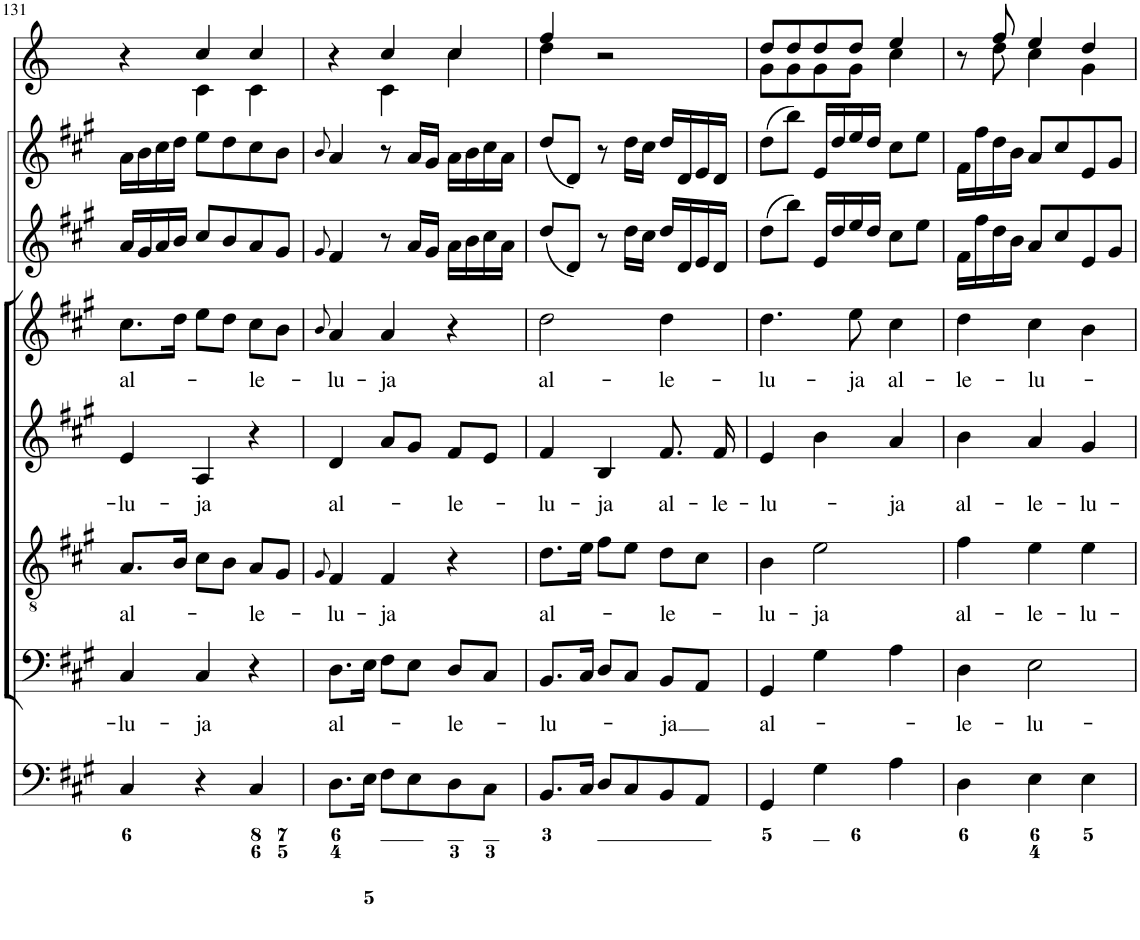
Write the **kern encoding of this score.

**kern	**kern	**text	**kern	**text	**kern	**text	**kern	**text	**kern	**kern	**kern
*part8	*part7	*part7	*part6	*part6	*part5	*part5	*part4	*part4	*part3	*part2	*part1
*staff8	*staff7	*staff7	*staff6	*staff6	*staff5	*staff5	*staff4	*staff4	*staff3	*staff2	*staff1
*I"Organ	*I"Voice	*	*I"Tenor	*	*I"Alto	*	*I"Voice	*	*I"Violin	*I"Violini	*I"Corni in A
*	*	*	*	*	*	*	*	*	*I'Vln	*I'Vln	*
!!LO:PB:g=z
*clefF4	*clefF4	*	*clefGv2	*	*clefG2	*	*clefG2	*	*clefG2	*clefG2	*clefG2
*	*	*	*	*	*	*	*	*	*	*	*Trd2c3
*k[f#c#g#]	*k[f#c#g#]	*	*k[f#c#g#]	*	*k[f#c#g#]	*	*k[f#c#g#]	*	*k[f#c#g#]	*k[f#c#g#]	*k[]
*M3/4	*M3/4	*	*M3/4	*	*M3/4	*	*M3/4	*	*M3/4	*M3/4	*M3/4
=131	=131	=131	=131	=131	=131	=131	=131	=131	=131	=131	=131
!	!	!LO:LY:b	!	!LO:LY:b	!	!LO:LY:b	!	!LO:LY:b	!	!	!
*	*	*	*	*	*	*	*	*	*	*	*^
4C#/	4C#/	-lu-	8.A/L	al-	4e/	-lu-	8.cc#\L	al-	16a/LL	16a\LL	4r	4ryy
.	.	.	.	.	.	.	.	.	16g#/	16b\	.	.
.	.	.	.	.	.	.	.	.	16a/	16cc#\	.	.
.	.	.	16B/Jk	.	.	.	16dd\Jk	.	16b/JJ	16dd\JJ	.	.
!	!	!LO:LY:b	!	!	!	!LO:LY:b	!	!	!	!	!	!
4r	4C#/	-ja	8c#\L	.	4A/	-ja	8ee\L	.	8cc#/L	8ee\L	4cc/	4c\
.	.	.	8B\J	.	.	.	8dd\J	.	8b/	8dd\	.	.
!	!	!	!	!LO:LY:b	!	!	!	!LO:LY:b	!	!	!	!
4C#/	4r	.	8A/L	-le-	4r	.	8cc#\L	-le-	8a/	8cc#\	4cc/	4c\
.	.	.	8G#/J	.	.	.	8b\J	.	8g#/J	8b\J	.	.
=132	=132	=132	=132	=132	=132	=132	=132	=132	=132	=132	=132	=132
.	.	.	8qG#/	.	.	.	8qb/	.	8qg#/	8qb/	.	.
!	!	!LO:LY:b	!	!LO:LY:b	!	!LO:LY:b	!	!LO:LY:b	!	!	!	!
8.D\L	8.D\L	al-	4F#/	-lu-	4d/	al-	4a/	-lu-	4f#/	4a/	4r	4ryy
16E\Jk	16E\Jk	.	.	.	.	.	.	.	.	.	.	.
!	!	!	!	!LO:LY:b	!	!	!	!LO:LY:b	!	!	!	!
8F#\L	8F#\L	.	4F#/	-ja	8a/L	.	4a/	-ja	8r	8r	4cc/	4c\
8E\	8E\J	.	.	.	8g#/J	.	.	.	16a/LL	16a/LL	.	.
.	.	.	.	.	.	.	.	.	16g#/JJ	16g#/JJ	.	.
!	!	!LO:LY:b	!	!	!	!LO:LY:b	!	!	!	!	!	!
8D\	8D/L	-le-	4r	.	8f#/L	-le-	4r	.	16a\LL	16a\LL	4cc/	4cc\
.	.	.	.	.	.	.	.	.	16b\	16b\	.	.
8C#\J	8C#/J	.	.	.	8e/J	.	.	.	16cc#\	16cc#\	.	.
.	.	.	.	.	.	.	.	.	16a\JJ	16a\JJ	.	.
=133	=133	=133	=133	=133	=133	=133	=133	=133	=133	=133	=133	=133
!	!	!LO:LY:b	!	!LO:LY:b	!	!LO:LY:b	!	!LO:LY:b	!	!	!	!
8.BB/L	8.BB/L	-lu-	8.d\L	al-	4f#/	-lu-	2dd\	al-	(8dd/L	(8dd/L	4ff/	4dd\
.	.	.	.	.	.	.	.	.	8d/J)	8d/J)	.	.
16C#/Jk	16C#/Jk	.	16e\Jk	.	.	.	.	.	.	.	.	.
!	!	!	!	!	!	!LO:LY:b	!	!	!	!	!	!
8D/L	8D/L	.	8f#\L	.	4B/	-ja	.	.	8r	8r	2r	2ryy
8C#/	8C#/J	.	8e\J	.	.	.	.	.	16dd\LL	16dd\LL	.	.
.	.	.	.	.	.	.	.	.	16cc#\JJ	16cc#\JJ	.	.
!	!	!LO:LY:b	!	!LO:LY:b	!	!LO:LY:b	!	!LO:LY:b	!	!	!	!
8BB/	8BB/L	-ja	8d\L	-le-	8.f#/	al-	4dd\	-le-	16dd/LL	16dd/LL	.	.
.	.	.	.	.	.	.	.	.	16d/	16d/	.	.
8AA/J	8AA/J	.	8c#\J	.	.	.	.	.	16e/	16e/	.	.
!	!	!	!	!	!	!LO:LY:b	!	!	!	!	!	!
.	.	.	.	.	16f#/	-le-	.	.	16d/JJ	16d/JJ	.	.
=134	=134	=134	=134	=134	=134	=134	=134	=134	=134	=134	=134	=134
!	!	!LO:LY:b	!	!LO:LY:b	!	!LO:LY:b	!	!LO:LY:b	!	!	!	!
4GG#/	4GG#/	al-	4B\	-lu-	4e/	-lu-	4.dd\	-lu-	(8dd\L	(8dd\L	8dd/L	8g\L
.	.	.	.	.	.	.	.	.	8bb\J)	8bb\J)	8dd/	8g\
!	!	!	!	!LO:LY:b	!	!	!	!	!	!	!	!
4G#\	4G#\	.	2e\	-ja	4b\	.	.	.	16e/LL	16e/LL	8dd/	8g\
.	.	.	.	.	.	.	.	.	16dd/	16dd/	.	.
!	!	!	!	!	!	!	!	!LO:LY:b	!	!	!	!
.	.	.	.	.	.	.	8ee\	-ja	16ee/	16ee/	8dd/J	8g\J
.	.	.	.	.	.	.	.	.	16dd/JJ	16dd/JJ	.	.
!	!	!	!	!	!	!LO:LY:b	!	!LO:LY:b	!	!	!	!
4A\	4A\	.	.	.	4a/	-ja	4cc#\	al-	8cc#\L	8cc#\L	4ee/	4cc\
.	.	.	.	.	.	.	.	.	8ee\J	8ee\J	.	.
=135	=135	=135	=135	=135	=135	=135	=135	=135	=135	=135	=135	=135
!	!	!LO:LY:b	!	!LO:LY:b	!	!LO:LY:b	!	!LO:LY:b	!	!	!	!
4D\	4D\	-le-	4f#\	al-	4b\	al-	4dd\	-le-	16f#\LL	16f#\LL	8r	8ryy
.	.	.	.	.	.	.	.	.	16ff#\	16ff#\	.	.
.	.	.	.	.	.	.	.	.	16dd\	16dd\	8ff/	8dd\
.	.	.	.	.	.	.	.	.	16b\JJ	16b\JJ	.	.
!	!	!LO:LY:b	!	!LO:LY:b	!	!LO:LY:b	!	!LO:LY:b	!	!	!	!
4E\	2E\	-lu-	4e\	-le-	4a/	-le-	4cc#\	-lu-	8a/L	8a/L	4ee/	4cc\
.	.	.	.	.	.	.	.	.	8cc#/	8cc#/	.	.
!	!	!	!	!LO:LY:b	!	!LO:LY:b	!	!	!	!	!	!
4E\	.	.	4e\	-lu-	4g#/	-lu-	4b\	.	8e/	8e/	4dd/	4g\
.	.	.	.	.	.	.	.	.	8g#/J	8g#/J	.	.
*	*	*	*	*	*	*	*	*	*	*	*v	*v
=	=	=	=	=	=	=	=	=	=	=	=
*-	*-	*-	*-	*-	*-	*-	*-	*-	*-	*-	*-
